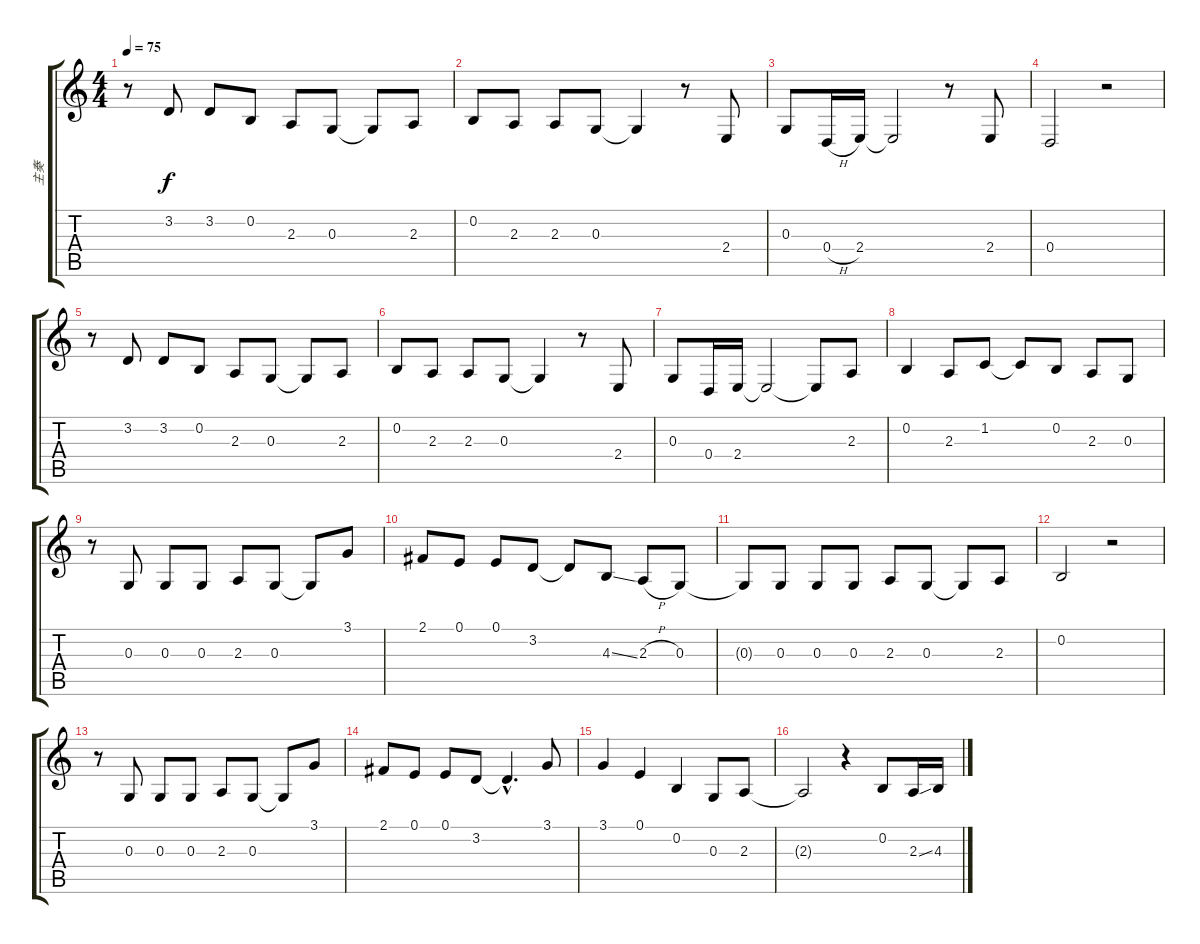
\track ("主奏" "主奏") {instrument recorder}
\staff {score tabs}
\tuning (E4 B3 G3 D3 A2 E2) {hide}
\ts (4 4)
\tempo 75
\clef g2
\ks c
r.8{dy f instrument recorder} 3.2.8 3.2.8 0.2.8 2.3.8 0.3.8 0.3{t}.8 2.3.8 |
0.2.8 2.3.8 2.3.8 0.3.8 0.3{t}.4 r.8 2.4.8 |
0.3.8 0.4{h}.16 2.4.16 2.4{t}.2 r.8 2.4.8 |
0.4.2 r.2 |
r.8 3.2.8 3.2.8 0.2.8 2.3.8 0.3.8 0.3{t}.8 2.3.8 |
0.2.8 2.3.8 2.3.8 0.3.8 0.3{t}.4 r.8 2.4.8 |
0.3.8 0.4.16 2.4.16 2.4{t}.2 2.4{t}.8 2.3.8 |
0.2.4 2.3.8 1.2.8 1.2{t}.8 0.2.8 2.3.8 0.3.8 |
r.8 0.3.8 0.3.8 0.3.8 2.3.8 0.3.8 0.3{t}.8 3.1.8 |
2.1.8 0.1.8 0.1.8 3.2.8 3.2{t}.8 4.3{ss}.8 2.3{h}.8 0.3.8 |
0.3{t}.8 0.3.8 0.3.8 0.3.8 2.3.8 0.3.8 0.3{t}.8 2.3.8 |
0.2.2 r.2 |
r.8 0.3.8 0.3.8 0.3.8 2.3.8 0.3.8 0.3{t}.8 3.1.8 |
2.1.8 0.1.8 0.1.8 3.2.8 3.2{hac t}.4{d} 3.1.8 |
3.1.4 0.1.4 0.2.4 0.3.8 2.3.8 |
2.3{t}.2 r.4 0.2.8 2.3{ss}.16 4.3.16
